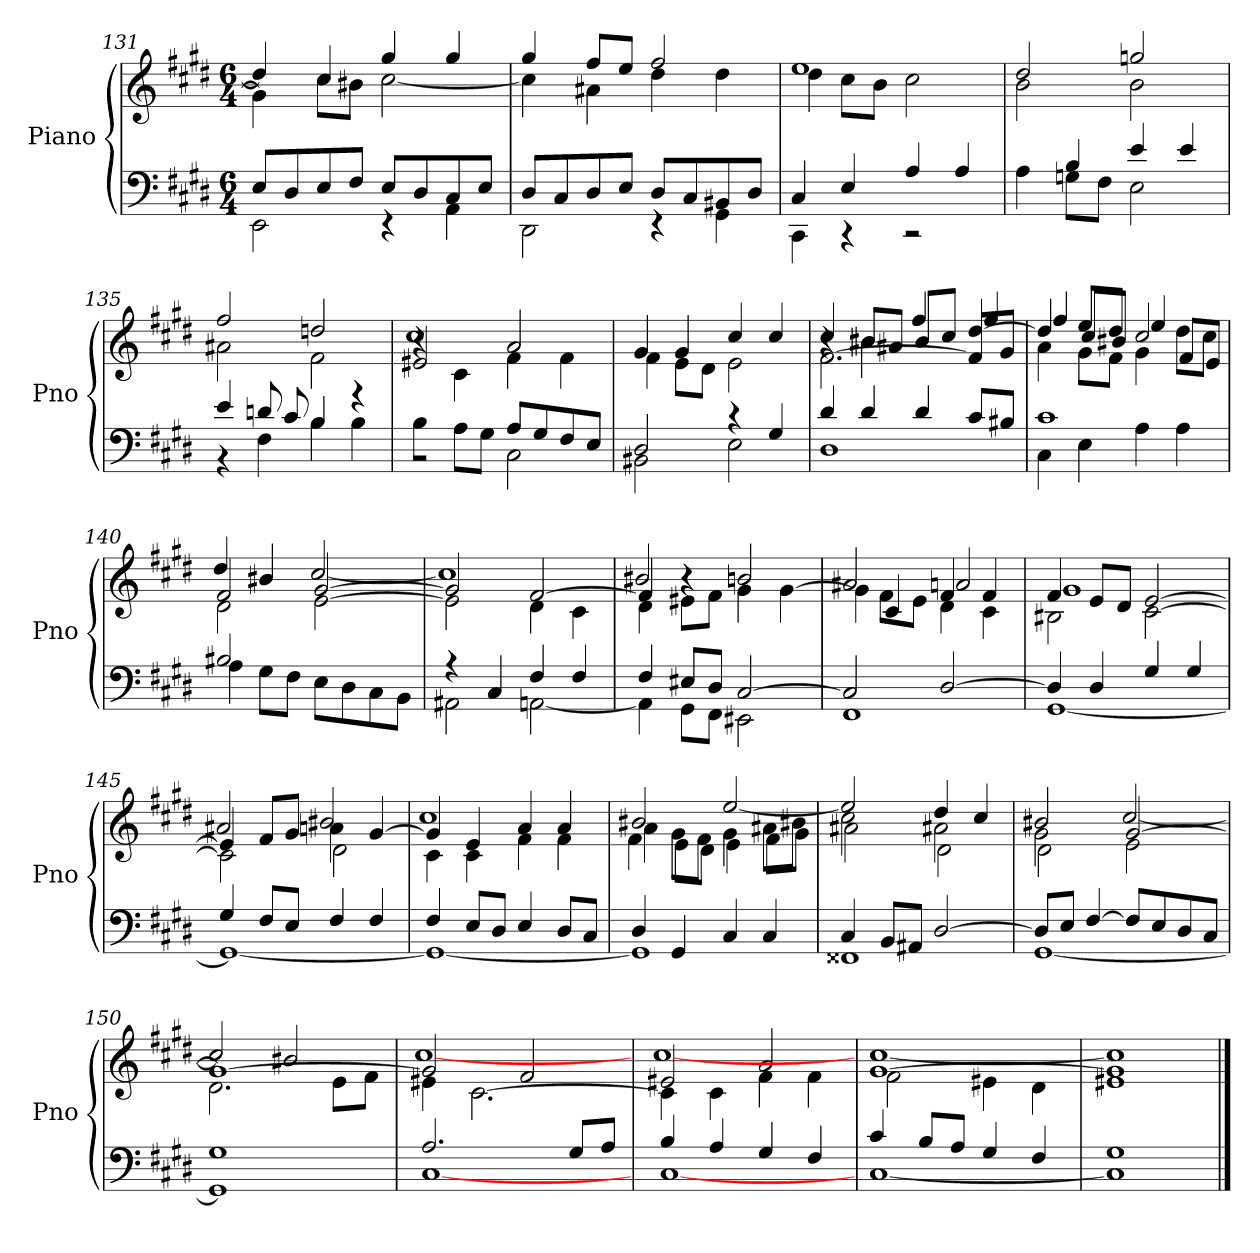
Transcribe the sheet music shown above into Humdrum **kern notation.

**kern	**kern
*part1	*part1
*staff2	*staff1
*I"Piano	*
*I'Pno	*
*clefF4	*clefG2
*k[f#c#g#d#]	*k[f#c#g#d#]
*E:	*E:
*M6/4	*M6/4
=131	=131
*^	*^
*	*^	*	*^
*	*	*	*	*	*^
8E/L	2EE\	1ryy	4dd#/]	4g#\]	1ryy	1ryy
8D#/	.	.	.	.	.	.
8E/	.	.	4cc#/	8cc#\L	.	.
8F#/J	.	.	.	8b#X\J	.	.
8E/L	4r	.	4gg#/	[2cc#\	.	.
8D#/	.	.	.	.	.	.
8C#/	4AA\	.	4gg#/	.	.	.
8E/J	.	.	.	.	.	.
=132	=132	=132	=132	=132	=132	=132
8D#L	2DD#\	1ryy	4gg#/	4cc#\]	1ryy	1ryy
8C#/	.	.	.	.	.	.
8D#/	.	.	8ff#/L	4a#X\	.	.
8E/J	.	.	8ee/J	.	.	.
8D#/L	4r	.	2ff#/	4dd#\	.	.
8C#/	.	.	.	.	.	.
8BB#X/	4GG#\	.	.	4dd#\	.	.
8D#/J	.	.	.	.	.	.
=133	=133	=133	=133	=133	=133	=133
1ryy	4C#/	4CC#\	1ee/	4dd#\	1ryy	1ryy
.	4E/	4r	.	8cc#\L	.	.
.	.	.	.	8b\J	.	.
.	4A/	2r	.	2cc#\	.	.
.	4A/	.	.	.	.	.
!!LO:LB:g=z	!!	!!	!!
=134	=134	=134	=134	=134	=134	=134
4ryy	4A\	1ryy	2dd#/	2b\	1ryy	1ryy
4B/	8Gn\L	.	.	.	.	.
.	8F#\J	.	.	.	.	.
4e/	2E\	.	2ggn/	2b\	.	.
4e/	.	.	.	.	.	.
=135	=135	=135	=135	=135	=135	=135
4e/	4ryy	4r	2ff#/	2a#X\	1ryy	1ryy
8dn/	4F#\	4ryy	.	.	.	.
8c#/	.	.	.	.	.	.
4B/	4B\	4ryy	2f#\	2ddn/	.	.
4r	4B\	4ryy	.	.	.	.
=136	=136	=136	=136	=136	=136	=136
1ryy	4B	2r	2e#X/	1cc#\	4r	1ryy
.	8AL	.	.	.	4c#\	.
.	8G#J	.	.	.	.	.
.	8A/L	2C#\	2a/	.	4f#\	.
.	8G#/	.	.	.	.	.
.	8F#/	.	.	.	4f#\	.
.	8E/J	.	.	.	.	.
=137	=137	=137	=137	=137	=137	=137
2D#	2BB#X	1ryy	4g#/	1ryy	4f#\	1ryy
.	.	.	4g#/	.	8e\L	.
.	.	.	.	.	8d#\J	.
4r	2E	.	4cc#/	.	2e\	.
4G#/	.	.	4cc#/	.	.	.
*	*v	*v	*	*	*	*
!!LO:LB:g=z	!!	!!	!!
=138	=138	=138	=138	=138	=138
4d#/	1D#\	4cc#/	4r	[2.f#\	1ryy
4d#/	.	8b#XL	4b#X\	.	.
.	.	8a#XJ	.	.	.
4d#/	.	8b#L	4ff#/	.	.
.	.	8cc#J	.	.	.
8c#/L	.	[4dd#/	4ff#/	8f#L]	.
8B#X/J	.	.	.	8g#J	.
=139	=139	=139	=139	=139	=139
1c#/	4C#\	4dd#/]	4ff#/	4a\	1ryy
.	4E\	8ee/L	8cc#L	8g#\L	.
.	.	8dd#/J	8b#X/J	8f#\J	.
.	4A\	2cc#/	4ee/	4g#\	.
.	4A\	.	8dd#L	8f#L	.
.	.	.	8cc#J	8eJ	.
=140	=140	=140	=140	=140	=140
2B#X/	4A\	2f#/	4dd#/	2d#\	1ryy
.	8G#L	.	4b#X/	.	.
.	8F#J	.	.	.	.
2ryy	8E\L	[2g#/	[2cc#/	[2e\	.
.	8D#\	.	.	.	.
.	8C#\	.	.	.	.
.	8BB\J	.	.	.	.
=141	=141	=141	=141	=141	=141
4r	2AA#X\	2g#/]	1cc#/]	2e\]	1ryy
4C#/	.	.	.	.	.
4F#/	[2AAn\	[2f#/	.	4d#\	.
4F#/	.	.	.	4c#\	.
!!LO:LB:g=z	!!	!!	!!
=142	=142	=142	=142	=142	=142
4F#/	4AA\]	4f#/]	2b#X/	4d#\	1ryy
8E#X/L	8GG#\L	4r	.	8e#X\L	.
8D#/J	8FF#\J	.	.	8f#\J	.
[2C#/	2EE#X\	2ryy	2bn/	4g#\	.
.	.	.	.	[4g#\	.
=143	=143	=143	=143	=143	=143
2C#/]	1FF#\	4ryy	2a#X/	4g#\]	1ryy
.	.	4c#/	.	8f#\L	.
.	.	.	.	8e\J	.
[2D#/	.	4f#/	2an/	4d#\	.
.	.	4f#/	.	4c#\	.
=144	=144	=144	=144	=144	=144
4D#/]	[1GG#\	4f#/	1g#/	2B#X\	1ryy
4D#/	.	8eL	.	.	.
.	.	8d#/J	.	.	.
4G#/	.	[2e/	.	[2c#\	.
4G#/	.	.	.	.	.
=145	=145	=145	=145	=145	=145
4G#/	1GG#\_	4e/]	2a#X/	2c#\]	1ryy
8F#/L	.	8f#/L	.	.	.
8E/J	.	8g#/J	.	.	.
4F#/	.	4an\	2b#X/	2d#\	.
4F#/	.	[4g#/	.	.	.
!!LO:LB:g=z	!!	!!	!!
=146	=146	=146	=146	=146	=146
4F#/	1GG#\_	4g#/]	1cc#/	4c#\	1ryy
8E/L	.	4e/	.	4c#\	.
8D#/J	.	.	.	.	.
4E/	.	4a/	.	4f#\	.
8D#/L	.	4a/	.	4f#\	.
8C#/J	.	.	.	.	.
=147	=147	=147	=147	=147	=147
4D#/	1GG#\]	1ryy	2b#X/	4a\	4f#\
4GG#/	.	.	.	8g#L	8e\L
.	.	.	.	8f#\J	8d#\J
4C#/	.	.	[2ee/	4g#\	4e\
4C#/	.	.	.	8a#XL	8f#\L
.	.	.	.	8b#X\J	8g#\J
=148	=148	=148	=148	=148	=148
4C#/	1FF##X\	2cc#\	2ee/]	2a#X\	1ryy
8BBL	.	.	.	.	.
8AA#X/J	.	.	.	.	.
[2D#/	.	2a#X\	4dd#/	2d#\	.
.	.	.	4cc#/	.	.
=149	=149	=149	=149	=149	=149
8D#L]	[1GG#\	2g#\	2b#X/	2d#\	1ryy
8E/J	.	.	.	.	.
[4F#/	.	.	.	.	.
8F#L]	.	[2g#/	[2cc#/	2e\	.
8E/	.	.	.	.	.
8D#/	.	.	.	.	.
8C#/J	.	.	.	.	.
*	*	*	*	*v	*v
!!LO:LB:g=z
=150	=150	=150	=150	=150
1G#/	1GG#\]	1g#/_	2cc#/]	2.d#\
.	.	.	2b#X/	.
.	.	.	.	8e\L
.	.	.	.	8f#\J
=151	=151	=151	=151	=151
2.A/	[1C#\	2g#/]	[1cc#/	4e#X\
.	.	.	.	[2.c#\
.	.	2f#/	.	.
8G#L	.	.	.	.
8AJ	.	.	.	.
=152	=152	=152	=152	=152
4B/	[1C#\	2e#X/	[1cc#/	4c#\]
4A/	.	.	.	4c#\
4G#/	.	2a/	.	4f#\
4F#/	.	.	.	4f#\
=153	=153	=153	=153	=153
4c#/	[1C#\	[1g#/	[1cc#/	2f#\
8BL	.	.	.	.
8AJ	.	.	.	.
4G#/	.	.	.	4e#X\
4F#/	.	.	.	4d#\
=154	=154	=154	=154	=154
1G#/	1C#\]	1g#/]	1cc#/]	1e#X\
*v	*v	*	*	*
*	*v	*v	*v
==	==
*-	*-
